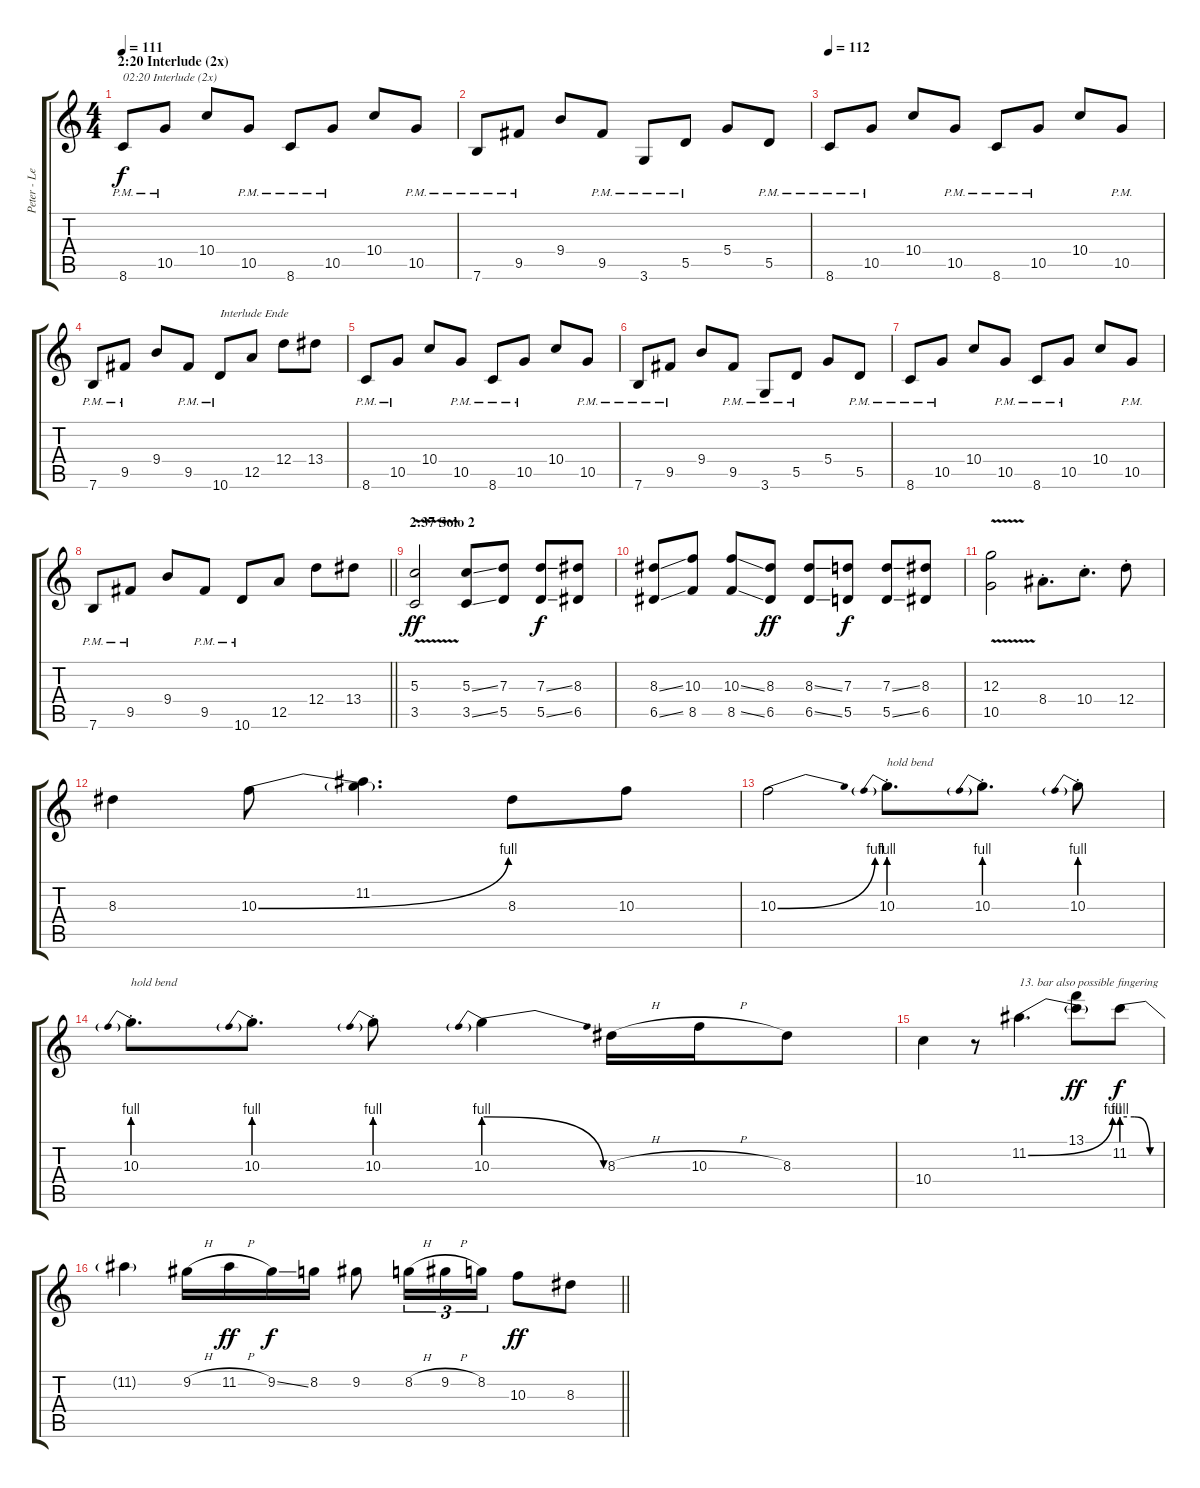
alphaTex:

\track ("Peter - Lead Guitar  (E-Tuning) MUTED!!!" "Peter - Le") {mute instrument distortionguitar}
\staff {score tabs}
\tuning (E4 B3 G3 D3 A2 E2) {hide}
\ts (4 4)
\section ("" "2:20 Interlude (2x)")
\tempo 111
\clef g2
\ks c
8.6{pm}.8{txt "02:20 Interlude (2x)" dy f} 10.5{pm}.8 10.4.8 10.5{pm}.8 8.6{pm}.8 10.5{pm}.8 10.4.8 10.5{pm}.8 |
7.6{pm}.8 9.5{pm}.8 9.4.8 9.5{pm}.8 3.6{pm}.8 5.5{pm}.8 5.4.8 5.5{pm}.8 |
\tempo 112
8.6{pm}.8 10.5{pm}.8 10.4.8 10.5{pm}.8 8.6{pm}.8 10.5{pm}.8 10.4.8 10.5{pm}.8 |
7.6{pm}.8 9.5{pm}.8 9.4.8 9.5{pm}.8 10.6{pm}.8{txt "Interlude Ende"} 12.5.8 12.4.8 13.4.8 |
8.6{pm}.8 10.5{pm}.8 10.4.8 10.5{pm}.8 8.6{pm}.8 10.5{pm}.8 10.4.8 10.5{pm}.8 |
7.6{pm}.8 9.5{pm}.8 9.4.8 9.5{pm}.8 3.6{pm}.8 5.5{pm}.8 5.4.8 5.5{pm}.8 |
8.6{pm}.8 10.5{pm}.8 10.4.8 10.5{pm}.8 8.6{pm}.8 10.5{pm}.8 10.4.8 10.5{pm}.8 |
\barLineRight lightlight
7.6{pm}.8 9.5{pm}.8 9.4.8 9.5{pm}.8 10.6{pm}.8 12.5.8 12.4.8 13.4.8 |
\section ("" "2:37 Solo 2")
(5.3 3.5{v}).2{dy ff volume 15} (5.3{ss} 3.5{ss}).8 (7.3 5.5).8 (7.3{ss} 5.5{ss}).8{dy f} (8.3 6.5).8 |
(8.3{ss} 6.5{ss}).8 (10.3 8.5).8 (10.3{ss} 8.5{ss}).8 (8.3 6.5).8{dy ff} (8.3{ss} 6.5{ss}).8 (7.3 5.5).8{dy f} (7.3{ss} 5.5{ss}).8 (8.3 6.5).8 |
(12.3 10.5{v}).2 8.4{st}.8{d} 10.4{st}.8{d} 12.4{st}.8 |
8.3.4 10.3{be (bend 0 0 60 4)}.8 (11.2 10.3{t}).4{d} 8.3.8 10.3.8 |
10.3{be (bend 0 0 60 4)}.2 10.3{be (prebend 0 4 60 4) st}.8{d txt "hold bend"} 10.3{be (prebend 0 4 60 4) st}.8{d} 10.3{be (prebend 0 4 60 4) st}.8 |
10.3{be (prebend 0 4 60 4) st}.8{d txt "hold bend"} 10.3{be (prebend 0 4 60 4) st}.8{d} 10.3{be (prebend 0 4 60 4) st}.8 10.3{be (prebendrelease 0 4 60 0)}.4 8.3{h}.16 10.3{h}.16 8.3.8 |
10.4.4 r.8 11.2{be (bend 0 0 60 4)}.4{d txt "13. bar also possible fingering"} (13.1 11.2{t}).8{dy ff} 11.2{be (custom 0 4 20 4 45 0 60 0)}.8{dy f} |
\barLineRight lightlight
11.2{t}.4 9.2{h}.16 11.2{h}.16{dy ff} 9.2{ss}.16{dy f} 8.2.16 9.2.8 8.2{h}.16{tu (3 2)} 9.2{h}.16{tu (3 2)} 8.2.16{tu (3 2)} 10.3.8{dy ff} 8.3.8
